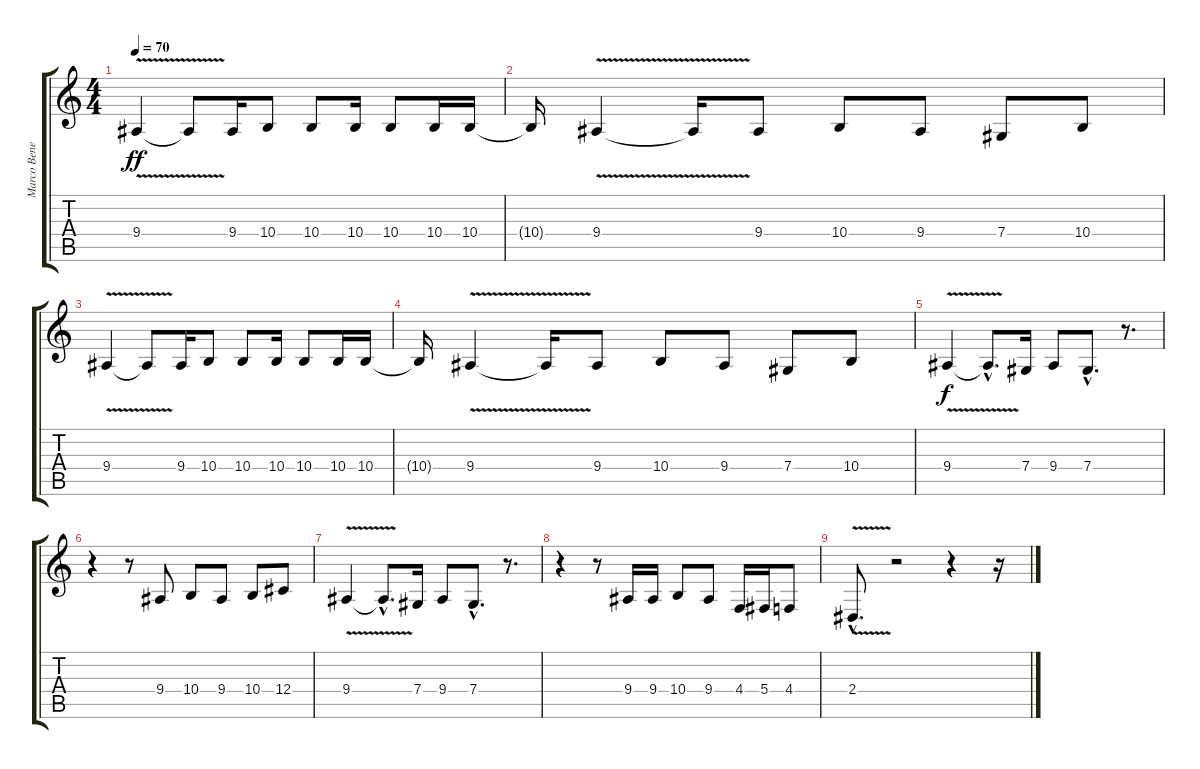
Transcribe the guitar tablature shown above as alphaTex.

\track ("Marco Benevento (Vocals)" "Marco Bene") {instrument altosax}
\staff {score tabs}
\tuning (Eb4 Bb3 Gb3 Db3 Ab2 Eb2) {hide}
\ts (4 4)
\tempo 70
\clef g2
\ks c
9.4{v}.4{dy ff} 9.4{t}.8 9.4.16 10.4.8 10.4.8 10.4.16 10.4.8 10.4.16 10.4.16 |
10.4{t}.16 9.4{v}.4 9.4{t}.16 9.4.8 10.4.8 9.4.8 7.4.8 10.4.8 |
9.4{v}.4 9.4{t}.8 9.4.16 10.4.8 10.4.8 10.4.16 10.4.8 10.4.16 10.4.16 |
10.4{t}.16 9.4{v}.4 9.4{t}.16 9.4.8 10.4.8 9.4.8 7.4.8 10.4.8 |
9.4{v}.4{dy f} 9.4{hac t}.8{d} 7.4.16 9.4.8 7.4{hac}.8{d} r.8{d} |
r.4 r.8 9.4.8 10.4.8 9.4.8 10.4.8 12.4.8 |
9.4{v}.4 9.4{hac t}.8{d} 7.4.16 9.4.8 7.4{hac}.8{d} r.8{d} |
r.4 r.8 9.4.16 9.4.16 10.4.8 9.4.8 4.4.16 5.4.16 4.4.8 |
2.4{v hac}.8{d} r.2 r.4 r.16
